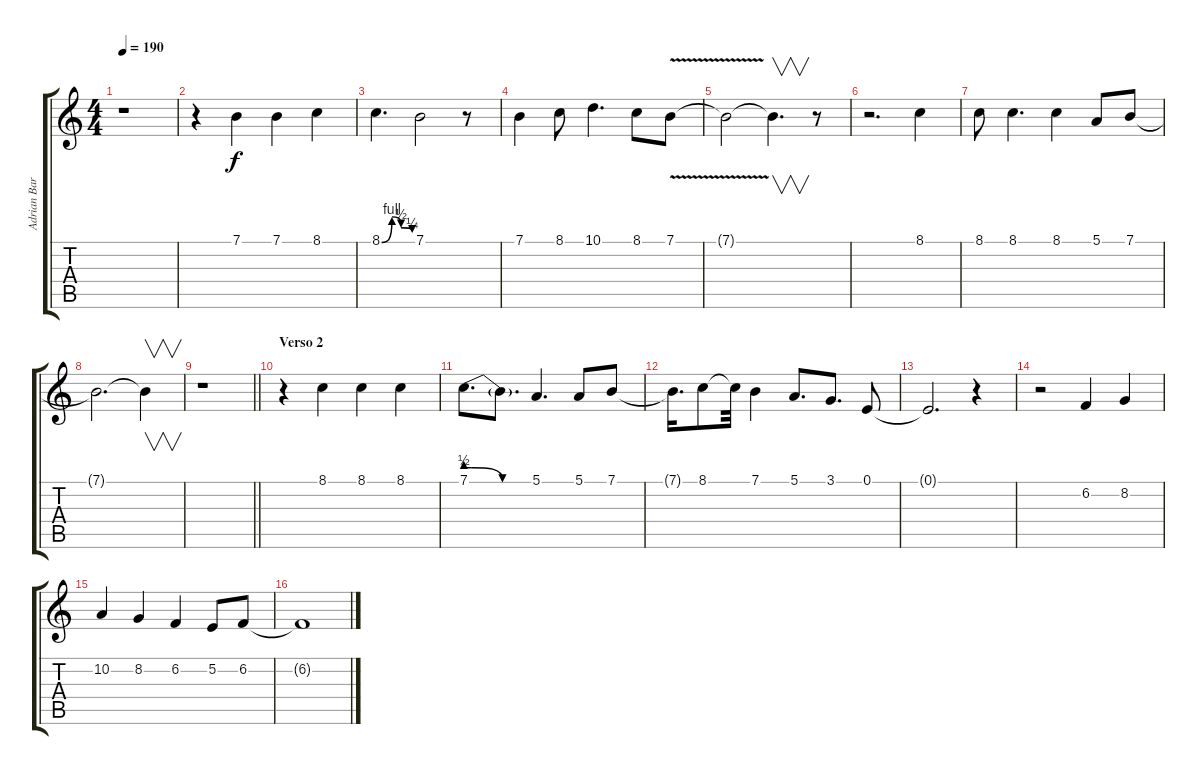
\track ("Adrian Barilari" "Adrian Bar") {instrument baritonesax}
\staff {score tabs}
\tuning (E4 B3 G3 D3 A2 E2) {hide}
\ts (4 4)
\tempo 190
\clef g2
\ks c
r.1{dy f} |
r.4 7.1.4 7.1.4 8.1.4 |
8.1{be (custom 0 0 20 4 38 2 60 1)}.4{d} 7.1.2 r.8 |
7.1.4 8.1.8 10.1.4{d} 8.1.8 7.1{v}.8 |
7.1{t}.2 7.1{t}.4{v d} r.8 |
r.2{d} 8.1.4 |
8.1.8 8.1.4{d} 8.1.4 5.1.8 7.1.8 |
7.1{t}.2{d} 7.1{t}.4{v} |
\barLineRight lightlight
r.1 |
\section ("" "Verso 2")
r.4 8.1.4 8.1.4 8.1.4 |
7.1{be (custom 0 2 5 2 33 0 60 0)}.8{d} 7.1{t}.8{d} 5.1.4{d} 5.1.8 7.1.8 |
7.1{t}.16{d} 8.1.8 8.1{t}.32 7.1.4 5.1.8{d} 3.1.8{d} 0.1.8 |
0.1{t}.2{d} r.4 |
r.2 6.2.4 8.2.4 |
10.2.4 8.2.4 6.2.4 5.2.8 6.2.8 |
6.2{t}.1
